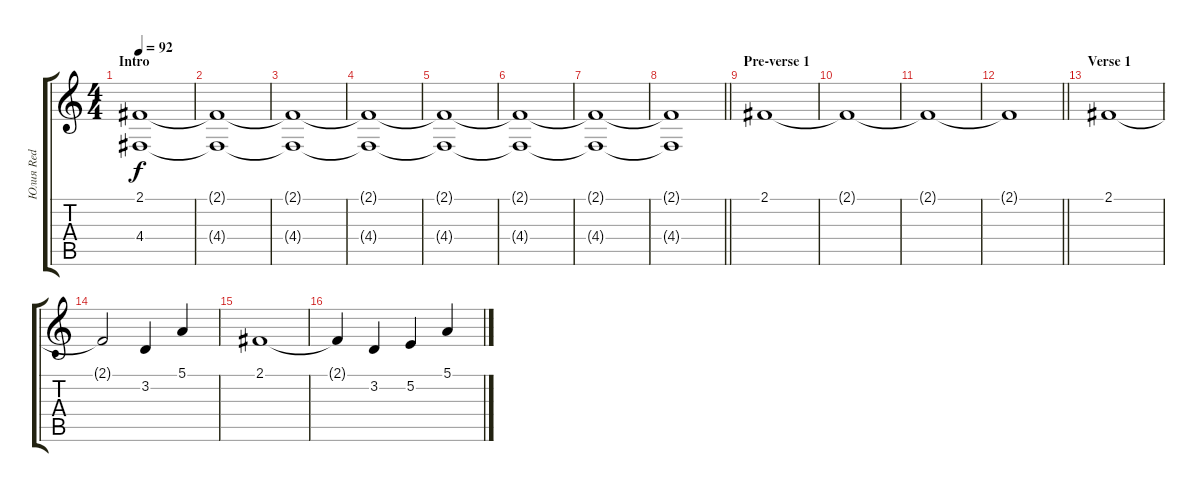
\track ("Юлия Red" "Юлия Red") {instrument stringensemble1}
\staff {score tabs}
\tuning (E4 B3 G3 D3 A2 E2) {hide}
\ts (4 4)
\section ("" "Intro")
\tempo 92
\clef g2
\ks c
(2.1 4.4).1{dy f instrument stringensemble1} |
(2.1{t} 4.4{t}).1 |
(2.1{t} 4.4{t}).1 |
(2.1{t} 4.4{t}).1 |
(2.1{t} 4.4{t}).1 |
(2.1{t} 4.4{t}).1 |
(2.1{t} 4.4{t}).1 |
\barLineRight lightlight
(2.1{t} 4.4{t}).1 |
\section ("" "Pre-verse 1")
2.1.1 |
2.1{t}.1 |
2.1{t}.1 |
\barLineRight lightlight
2.1{t}.1 |
\section ("" "Verse 1")
2.1.1 |
2.1{t}.2 3.2.4 5.1.4 |
2.1.1 |
2.1{t}.4 3.2.4 5.2.4 5.1.4
